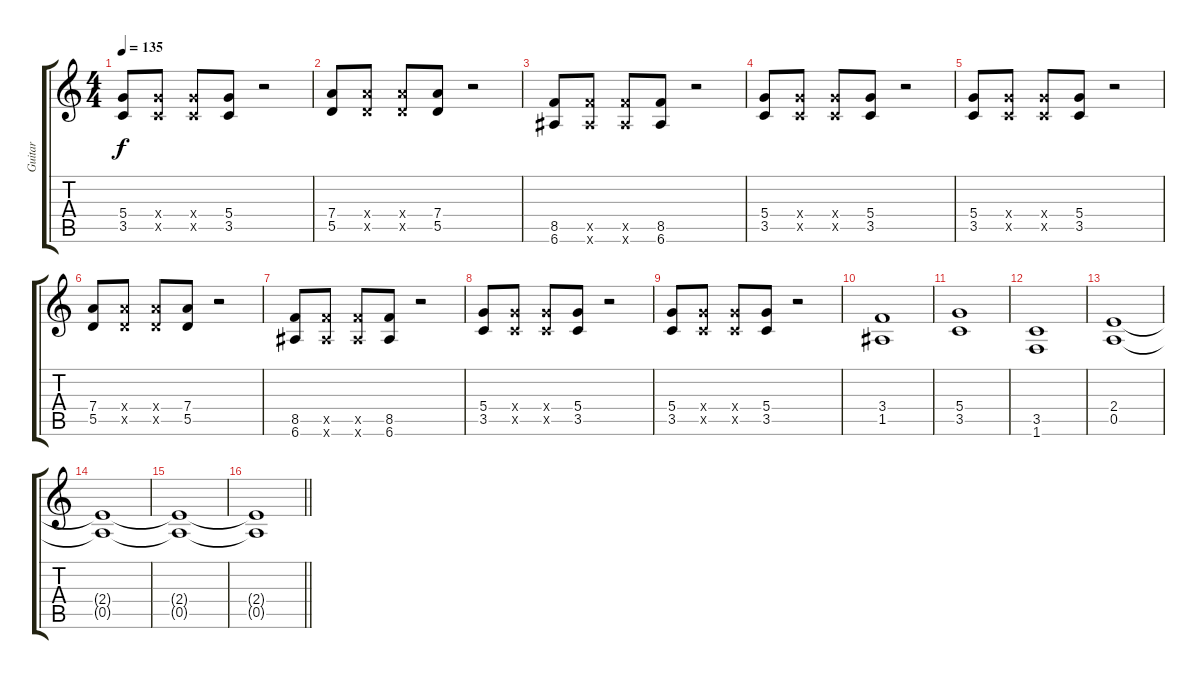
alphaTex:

\track ("Guitar" "Guitar") {instrument distortionguitar}
\staff {score tabs}
\tuning (E4 B3 G3 D3 A2 E2) {hide}
\ts (4 4)
\tempo 135
\clef g2
\ks c
(5.4 3.5).8{dy f} (5.4{x} 3.5{x}).8 (5.4{x} 3.5{x}).8 (5.4 3.5).8 r.2 |
(7.4 5.5).8 (7.4{x} 5.5{x}).8 (7.4{x} 5.5{x}).8 (7.4 5.5).8 r.2 |
(8.5 6.6).8 (8.5{x} 6.6{x}).8 (8.5{x} 6.6{x}).8 (8.5 6.6).8 r.2 |
(5.4 3.5).8 (5.4{x} 3.5{x}).8 (5.4{x} 3.5{x}).8 (5.4 3.5).8 r.2 |
(5.4 3.5).8 (5.4{x} 3.5{x}).8 (5.4{x} 3.5{x}).8 (5.4 3.5).8 r.2 |
(7.4 5.5).8 (7.4{x} 5.5{x}).8 (7.4{x} 5.5{x}).8 (7.4 5.5).8 r.2 |
(8.5 6.6).8 (8.5{x} 6.6{x}).8 (8.5{x} 6.6{x}).8 (8.5 6.6).8 r.2 |
(5.4 3.5).8 (5.4{x} 3.5{x}).8 (5.4{x} 3.5{x}).8 (5.4 3.5).8 r.2 |
(5.4 3.5).8 (5.4{x} 3.5{x}).8 (5.4{x} 3.5{x}).8 (5.4 3.5).8 r.2 |
(3.4 1.5).1 |
(5.4 3.5).1 |
(3.5 1.6).1 |
(2.4 0.5).1 |
(2.4{t} 0.5{t}).1 |
(2.4{t} 0.5{t}).1 |
\barLineRight lightlight
(2.4{t} 0.5{t}).1
